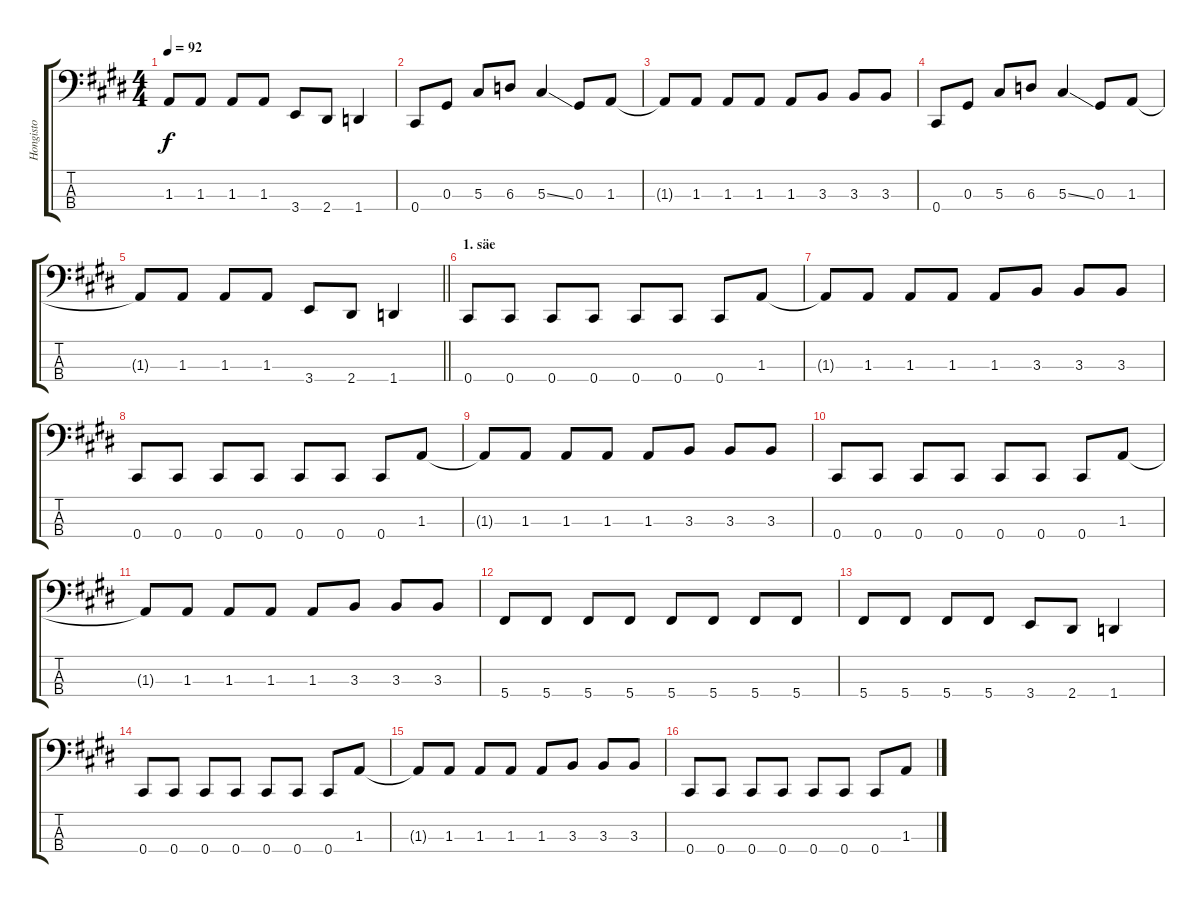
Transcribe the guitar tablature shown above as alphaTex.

\track ("Hongisto" "Hongisto") {instrument electricbassfinger}
\staff {score tabs}
\tuning (Gb2 Db2 Ab1 Db1) {hide}
\ts (4 4)
\tempo 92
\clef f4
\ks c#minor
1.3{t}.8{dy f} 1.3.8 1.3.8 1.3.8 3.4.8 2.4.8 1.4.4 |
0.4.8 0.3.8 5.3.8 6.3.8 5.3{ss}.4 0.3.8 1.3.8 |
1.3{t}.8 1.3.8 1.3.8 1.3.8 1.3.8 3.3.8 3.3.8 3.3.8 |
0.4.8 0.3.8 5.3.8 6.3.8 5.3{ss}.4 0.3.8 1.3.8 |
\barLineRight lightlight
1.3{t}.8 1.3.8 1.3.8 1.3.8 3.4.8 2.4.8 1.4.4 |
\section ("" "1. säe")
0.4.8 0.4.8 0.4.8 0.4.8 0.4.8 0.4.8 0.4.8 1.3.8 |
1.3{t}.8 1.3.8 1.3.8 1.3.8 1.3.8 3.3.8 3.3.8 3.3.8 |
0.4.8 0.4.8 0.4.8 0.4.8 0.4.8 0.4.8 0.4.8 1.3.8 |
1.3{t}.8 1.3.8 1.3.8 1.3.8 1.3.8 3.3.8 3.3.8 3.3.8 |
0.4.8 0.4.8 0.4.8 0.4.8 0.4.8 0.4.8 0.4.8 1.3.8 |
1.3{t}.8 1.3.8 1.3.8 1.3.8 1.3.8 3.3.8 3.3.8 3.3.8 |
5.4.8 5.4.8 5.4.8 5.4.8 5.4.8 5.4.8 5.4.8 5.4.8 |
5.4.8 5.4.8 5.4.8 5.4.8 3.4.8 2.4.8 1.4.4 |
0.4.8 0.4.8 0.4.8 0.4.8 0.4.8 0.4.8 0.4.8 1.3.8 |
1.3{t}.8 1.3.8 1.3.8 1.3.8 1.3.8 3.3.8 3.3.8 3.3.8 |
0.4.8 0.4.8 0.4.8 0.4.8 0.4.8 0.4.8 0.4.8 1.3.8
